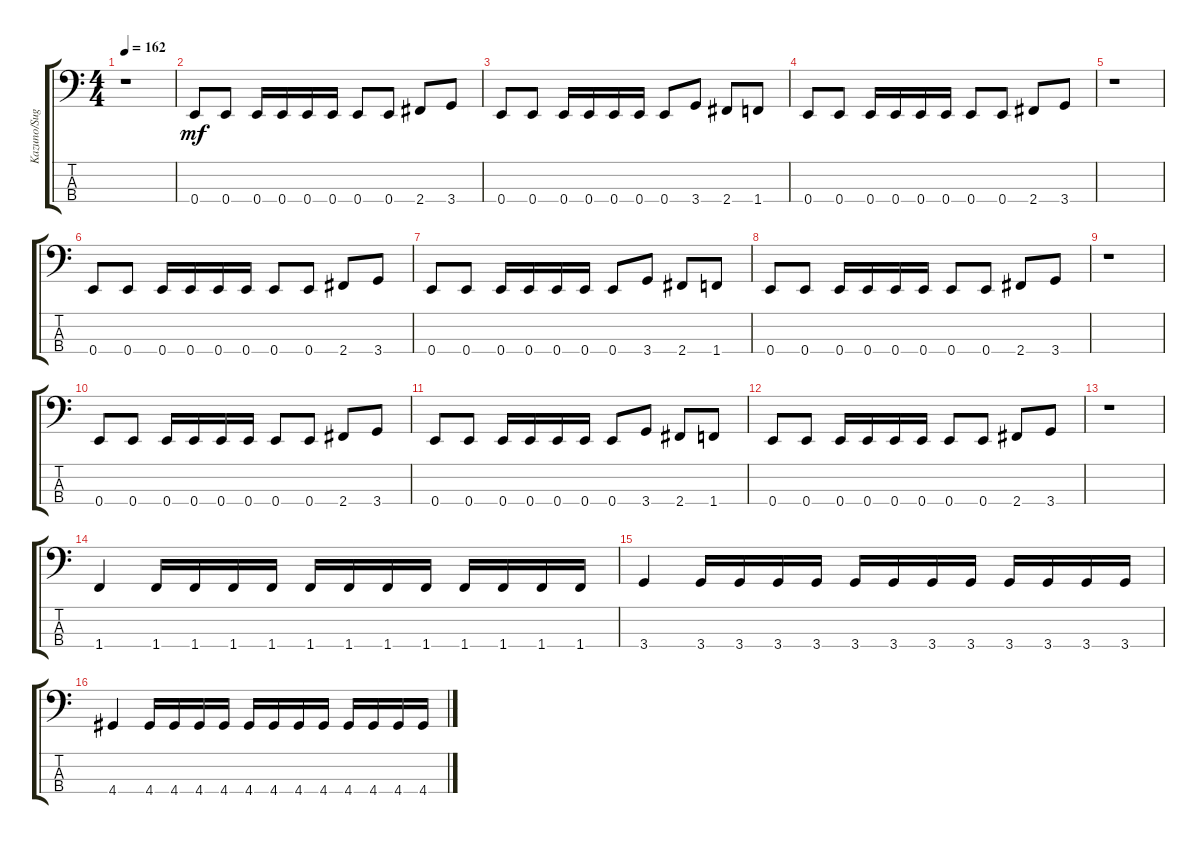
\track ("Kazuno/Sugiya" "Kazuno/Sug") {instrument electricbassfinger}
\staff {score tabs}
\tuning (G2 D2 A1 E1) {hide}
\ts (4 4)
\tempo 162
\clef f4
\ks c
r.1{dy mf} |
0.4.8 0.4.8 0.4.16 0.4.16 0.4.16 0.4.16 0.4.8 0.4.8 2.4.8 3.4.8 |
0.4.8 0.4.8 0.4.16 0.4.16 0.4.16 0.4.16 0.4.8 3.4.8 2.4.8 1.4.8 |
0.4.8 0.4.8 0.4.16 0.4.16 0.4.16 0.4.16 0.4.8 0.4.8 2.4.8 3.4.8 |
r.1 |
0.4.8 0.4.8 0.4.16 0.4.16 0.4.16 0.4.16 0.4.8 0.4.8 2.4.8 3.4.8 |
0.4.8 0.4.8 0.4.16 0.4.16 0.4.16 0.4.16 0.4.8 3.4.8 2.4.8 1.4.8 |
0.4.8 0.4.8 0.4.16 0.4.16 0.4.16 0.4.16 0.4.8 0.4.8 2.4.8 3.4.8 |
r.1 |
0.4.8 0.4.8 0.4.16 0.4.16 0.4.16 0.4.16 0.4.8 0.4.8 2.4.8 3.4.8 |
0.4.8 0.4.8 0.4.16 0.4.16 0.4.16 0.4.16 0.4.8 3.4.8 2.4.8 1.4.8 |
0.4.8 0.4.8 0.4.16 0.4.16 0.4.16 0.4.16 0.4.8 0.4.8 2.4.8 3.4.8 |
r.1 |
1.4.4 1.4.16 1.4.16 1.4.16 1.4.16 1.4.16 1.4.16 1.4.16 1.4.16 1.4.16 1.4.16 1.4.16 1.4.16 |
3.4.4 3.4.16 3.4.16 3.4.16 3.4.16 3.4.16 3.4.16 3.4.16 3.4.16 3.4.16 3.4.16 3.4.16 3.4.16 |
4.4.4 4.4.16 4.4.16 4.4.16 4.4.16 4.4.16 4.4.16 4.4.16 4.4.16 4.4.16 4.4.16 4.4.16 4.4.16
